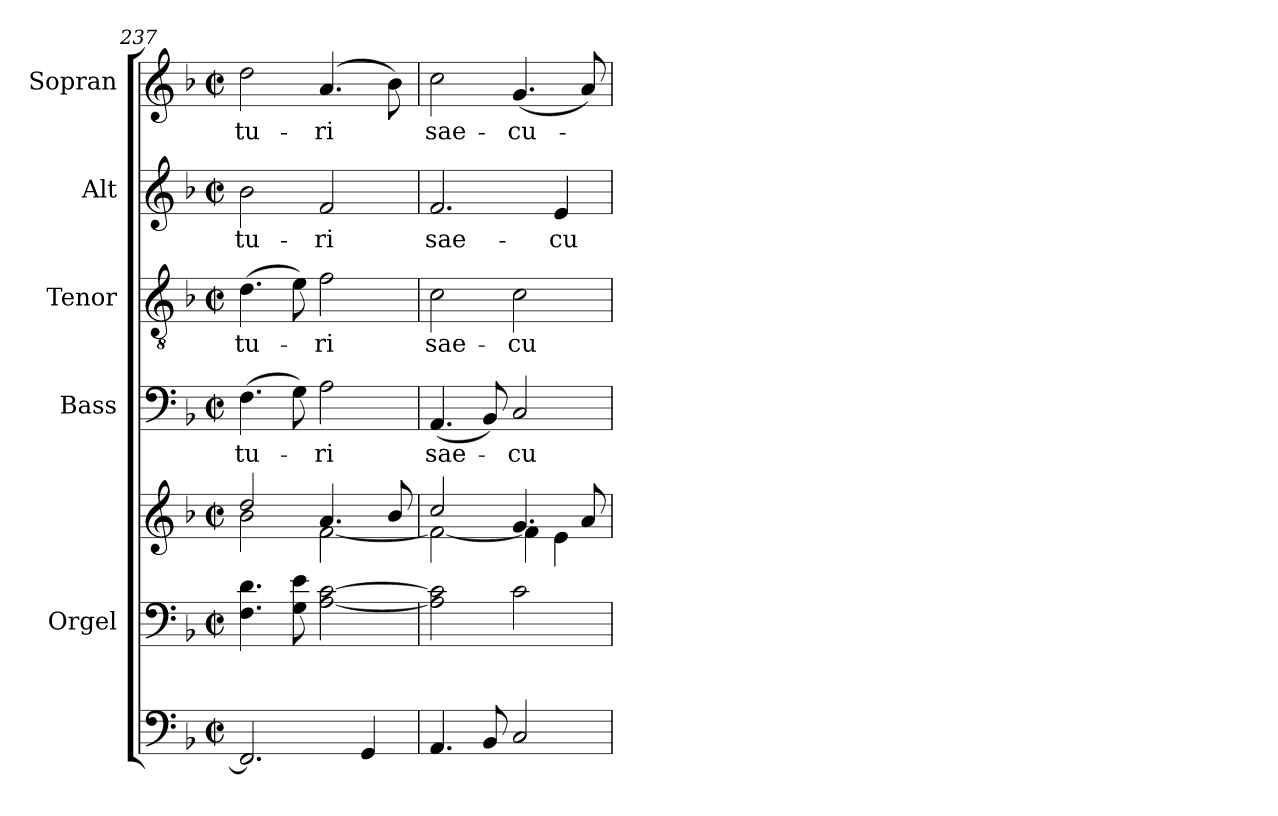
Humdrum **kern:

**kern	**kern	**kern	**kern	**text	**kern	**text	**kern	**text	**kern	**text
*part6	*part5	*part5	*part4	*part4	*part3	*part3	*part2	*part2	*part1	*part1
*staff7	*staff6	*staff5	*staff4	*staff4	*staff3	*staff3	*staff2	*staff2	*staff1	*staff1
*	*I"Orgel	*	*I"Bass	*	*I"Tenor	*	*I"Alt	*	*I"Sopran	*
*	*I'Org.	*	*I'B	*	*I'T	*	*I'A	*	*I'S	*
*clefF4	*clefF4	*clefG2	*clefF4	*	*clefGv2	*	*clefG2	*	*clefG2	*
*ITrd7c12	*	*	*	*	*	*	*	*	*	*
*k[b-]	*k[b-]	*k[b-]	*k[b-]	*	*k[b-]	*	*k[b-]	*	*k[b-]	*
*F:	*F:	*F:	*F:	*	*F:	*	*F:	*	*F:	*
*M2/2	*M2/2	*M2/2	*M2/2	*	*M2/2	*	*M2/2	*	*M2/2	*
*met(c|)	*met(c|)	*met(c|)	*met(c|)	*	*met(c|)	*	*met(c|)	*	*met(c|)	*
=237	=237	=237	=237	=237	=237	=237	=237	=237	=237	=237
*	*	*^	*	*	*	*	*	*	*	*
!	!	!	!	!	!LO:LY:b	!	!LO:LY:b	!	!LO:LY:b	!	!LO:LY:b
2.FFF/]	4.F\ 4.d\	2dd/	2b-\	(>4.F\	-tu-	(>4.d\	-tu-	2b-\	-tu-	2dd\	-tu-
.	8G\ 8e\	.	.	8G\)	.	8e\)	.	.	.	.	.
!	!	!	!	!	!LO:LY:b	!	!LO:LY:b	!	!LO:LY:b	!	!LO:LY:b
.	[2A\ [2c\	4.a/	[<2f\	2A\	-ri	2f\	-ri	2f/	-ri	(4.a/	-ri
4GGG/	.	.	.	.	.	.	.	.	.	.	.
.	.	8b-/	.	.	.	.	.	.	.	8b-\)	.
=238	=238	=238	=238	=238	=238	=238	=238	=238	=238	=238	=238
!	!	!	!	!	!LO:LY:b	!	!LO:LY:b	!	!LO:LY:b	!	!LO:LY:b
4.AAA/	2A\] 2c\]	2cc/	2f\_	(<4.AA/	sae-	2c\	sae-	2.f/	sae-	2cc\	sae-
8BBB-/	.	.	.	8BB-/)	.	.	.	.	.	.	.
!	!	!	!	!	!LO:LY:b	!	!LO:LY:b	!	!	!	!LO:LY:b
2CC/	2c\	4.g/	4f\]	2C/	-cu-	2c\	-cu-	.	.	(<4.g/	-cu-
!	!	!	!	!	!	!	!	!	!LO:LY:b	!	!
.	.	.	4e\	.	.	.	.	4e/	-cu-	.	.
.	.	8a/	.	.	.	.	.	.	.	8a/)	.
*	*	*v	*v	*	*	*	*	*	*	*	*
=	=	=	=	=	=	=	=	=	=	=
*-	*-	*-	*-	*-	*-	*-	*-	*-	*-	*-
